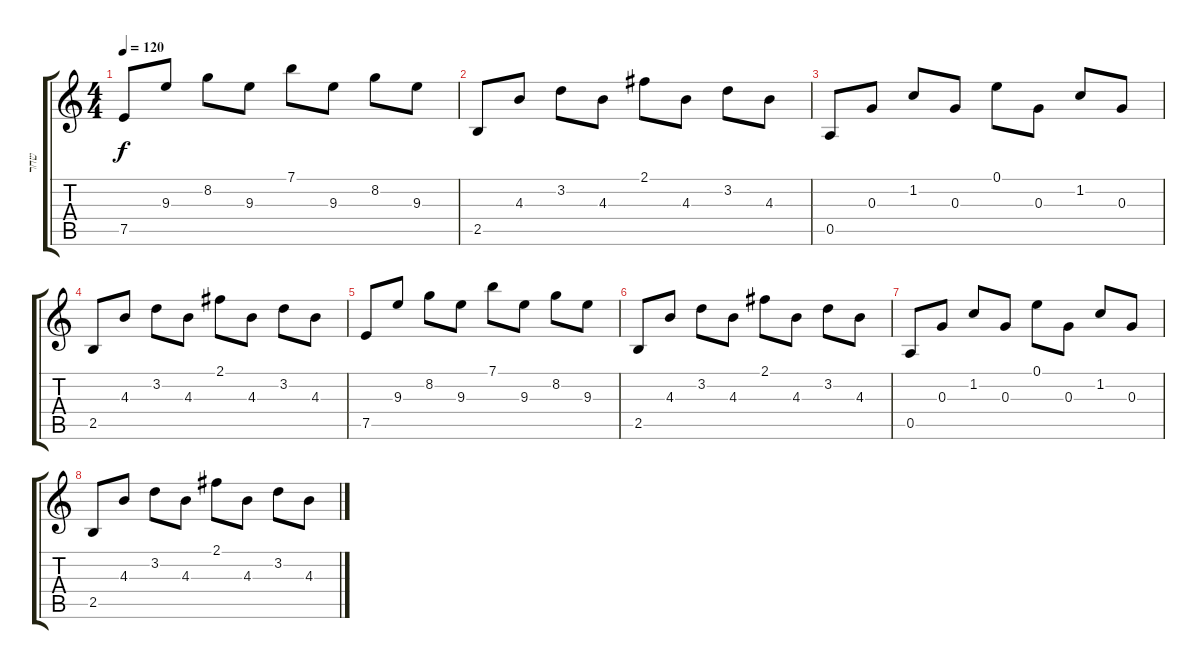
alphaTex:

\track ("שחר" "שחר") {instrument distortionguitar}
\staff {score tabs}
\tuning (E4 B3 G3 D3 A2 E2) {hide}
\ts (4 4)
\tempo 120
\clef g2
\ks c
7.5.8{dy f instrument overdrivenguitar} 9.3.8 8.2.8 9.3.8 7.1.8 9.3.8 8.2.8 9.3.8 |
2.5.8 4.3.8 3.2.8 4.3.8 2.1.8 4.3.8 3.2.8 4.3.8 |
0.5.8 0.3.8 1.2.8 0.3.8 0.1.8 0.3.8 1.2.8 0.3.8 |
2.5.8 4.3.8 3.2.8 4.3.8 2.1.8 4.3.8 3.2.8 4.3.8 |
7.5.8{instrument overdrivenguitar} 9.3.8 8.2.8 9.3.8 7.1.8 9.3.8 8.2.8 9.3.8 |
2.5.8 4.3.8 3.2.8 4.3.8 2.1.8 4.3.8 3.2.8 4.3.8 |
0.5.8 0.3.8 1.2.8 0.3.8 0.1.8 0.3.8 1.2.8 0.3.8 |
2.5.8 4.3.8 3.2.8 4.3.8 2.1.8 4.3.8 3.2.8 4.3.8
